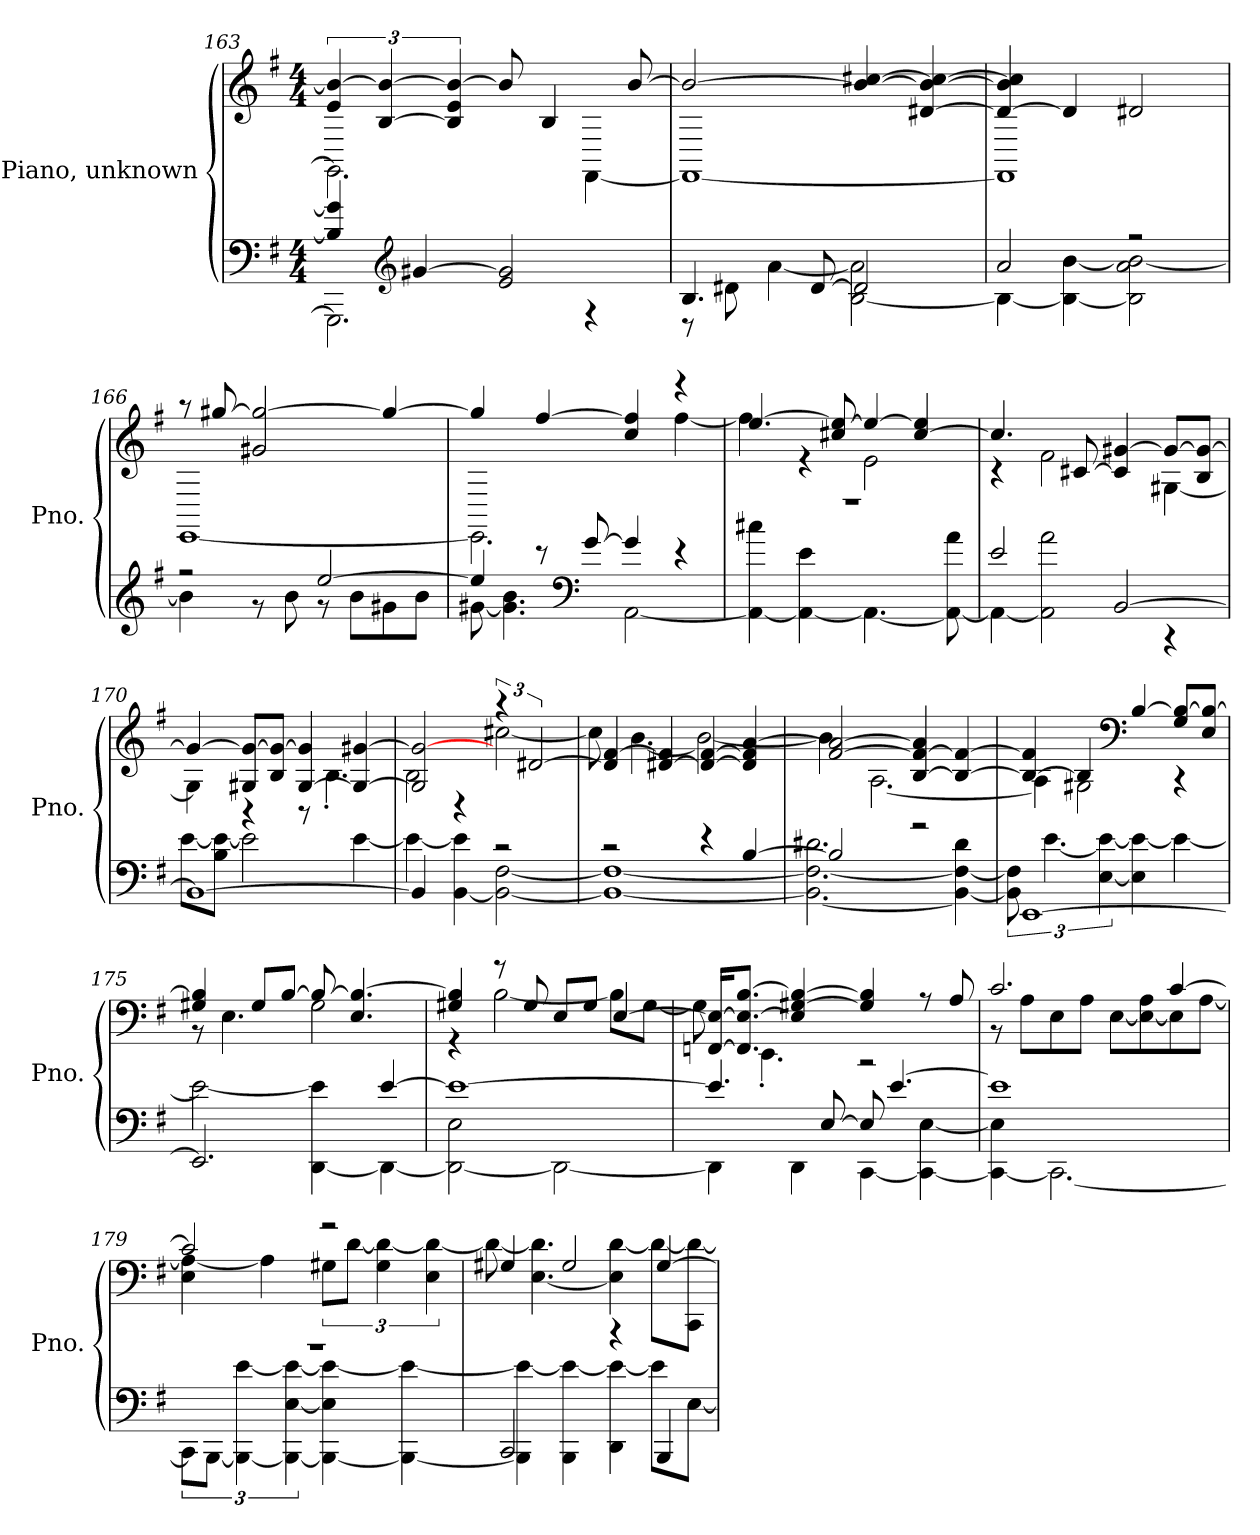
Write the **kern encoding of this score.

**kern	**kern
*part1	*part1
*staff2	*staff1
*I"Piano, unknown	*
*I'Pno.	*
!!LO:LB:g=z
*clefF4	*clefG2
*k[f#]	*k[f#]
*M4/4	*M4/4
=163	=163
*^	*^
4B/] 4g#/]	2.GGG#\]	6e/ 6b/_	2.GG#\]
.	.	[6B/ 6b/_	.
*clefG2	*	*	*
[4g#X/	.	.	.
.	.	6B/] 6e/ 6b/_	.
2e/ 2g#/]	.	8b/]	.
.	.	4B/	.
.	4r	.	[4FF#\
.	.	[8b/	.
=164	=164	=164	=164
4.B/	8r	2b/_	1FF#_
.	8d#X\	.	.
.	[4a\	.	.
[8d#/	.	.	.
2d#/]	[2B\ 2a\]	4b/_ [4cc#X/	.
.	.	[4d#X/ 4b/_ 4cc#/_	.
=165	=165	=165	=165
2a/	4B\_	4d#/_ 4b/] 4cc#/]	1FF#]
.	4B\_ [4b\	4d#/]	.
2r	2B\] 2a\ 2b\_	2d#X/	.
=166	=166	=166	=166
2r	4b\]	8r	[1EE
.	.	[8gg#X/	.
.	8r	2g#X/ 2gg#/_	.
.	8b\	.	.
[2ee/	8r	.	.
.	8b\L	.	.
.	8g#X\	4gg#/_	.
.	8b\J	.	.
!!LO:LB:g=z	!!
=167	=167	=167	=167
4ee/]	[8g#X\	4gg#/]	2.EE\]
.	4.g#\] 4.b\	.	.
8r	.	[4ff#/	.
*clefF4	*	*	*
[8g#/	.	.	.
4g#/]	[2AA\	4cc/ 4ff#/]	.
4r	.	4r	[4ff#\
=168	=168	=168	=168
1r	4AA\_ 4cc#X\	[4.ee/	4ff#\]
.	4AA\_ 4e\	.	4r
.	.	8cc#X/ 8ee/_	.
.	4.AA\_	4ee/_	2e\
.	.	[4cc#/ 4ee/]	.
.	8AA\_ 8a\	.	.
=169	=169	=169	=169
2e/	4AA\_	4.cc#/]	4r
.	2AA\] 2a\	.	2f#\
.	.	[8c#X/	.
[2BB/	.	4c#/] [4g#X/	.
.	4r	8g#/L_	[4G#X\
.	.	8B/ 8g#/_J	.
!!LO:LB:g=z	!!
=170	=170	=170	=170
1BB_	[8e\L	4g#/_	4G#\]
.	8B\ 8e\_J	.	.
.	2e\]	8G#X/ 8g#/_L	4r
.	.	8B/ 8g#/_J	.
.	.	[4G#/ 4g#/]	8r
.	.	.	4.B'\
.	[4e\	4G#/_ [4g#X/	.
=171	=171	=171	=171
4BB/]	4e\_	2G#/] 2g#/_	2B\
4r	[4BB\ 4e\]	.	.
2r	2BB\_ [2F#\	6r	[2cc#X\
.	.	[3d#X/	.
=172	=172	=172	=172
2r	1BB_ 1F#_	4d#/] [4f#/	8cc#\]
.	.	.	[4.b\
.	.	[4d#X/ 4f#/]	.
4r	.	4d#/_ [4f#/	2b\_
[4B/	.	4d#/] 4f#/] [4a/	.
=173	=173	=173	=173
2B/]	2.BB\_ 2.F#\_ 2.d#X\	[2f#/ 2a/_	4b\]
.	.	.	[2.A\
2r	.	[4B/ 4f#/_ 4a/]	.
.	4BB\_ 4F#\_ 4d#\	4B/_ 4f#/_	.
!!LO:PB:g=z	!!
=174	=174	=174	=174
[1EE	12BB\] 12F#\]	4B/_ 4f#/]	4A\]
.	[6.e\	.	.
.	.	4B/]	2G#X\
.	[6E\ 6e\_	.	.
*	*	*clefF4	*
.	4E\] 4e\_	[4B/	.
.	4e\_	8G#/ 8B/_L	4r
.	.	8E/ 8B/_J	.
=175	=175	=175	=175
2.EE/]	2e\_	4G#X/ 4B/]	8r
.	.	.	4.E\
.	.	8G#/L	.
.	.	[8B/J	.
.	[4DD\ 4e\]	8B/_	2G#\
.	.	4.E/ 4.B/_	.
[4e/	4DD\_	.	.
=176	=176	=176	=176
1e_	2DD\_ 2E\	4G#X/ 4B/]	4r
.	.	8r	[2B\
.	.	8G#/	.
.	2DD\_	8E/L	.
.	.	8G#/J	.
.	.	[4E/	8B\L]
.	.	.	[8G#\J
!!LO:LB:g=z	!!
=177	=177	=177	=177
4.e/]	4DD\]	[16FFn/ 16E/_KL	8G#\]
.	.	8.FF/] 8.E/_ [8.B/J	.
.	.	.	4.EE'\
.	4DD\	4E/] [4G#X/ 4B/_	.
[8E/	.	.	.
8E/]	[4CC\	4G#/] 4B/]	2r
[4.e/	.	.	.
.	4CC\_ [4E\	8r	.
.	.	8A/	.
=178	=178	=178	=178
1e]	4CC\_ 4E\]	2.c/	8r
.	.	.	8A\L
.	2.CC\_	.	8E\
.	.	.	8A\J
.	.	.	[8E\L
.	.	.	8E\_ 8A\
.	.	[4c/	8E\]
.	.	.	[8A\J
=179	=179	=179	=179
1r	12CC\L]	2c/]	4E\ 4A\_
.	[12BBB\J	.	.
.	6BBB\_ [6e\	.	.
.	.	.	4A\]
.	6BBB\_ [6E\ 6e\_	.	.
.	4BBB\_ 4E\] 4e\_	2r	12G#X\L
.	.	.	[12d\J
.	.	.	6G#\ 6d\_
.	4BBB\_ 4e\_	.	.
.	.	.	6E\ 6d\_
!!LO:LB:g=z	!!
=180	=180	=180	=180
2CC/	4BBB\] 4e\_	4G#X/	8d\_
.	.	.	[4.E\ 4.d\]
.	4BBB\ 4e\_	2G#/	.
4r	4DD\ 4e\_	.	4E\] [4d\
4BBB/	8e\L]	[4G#/	8d\L_
.	[8E\J	.	8CC\ 8d\_J
*v	*v	*	*
*	*v	*v
=	=
*-	*-
